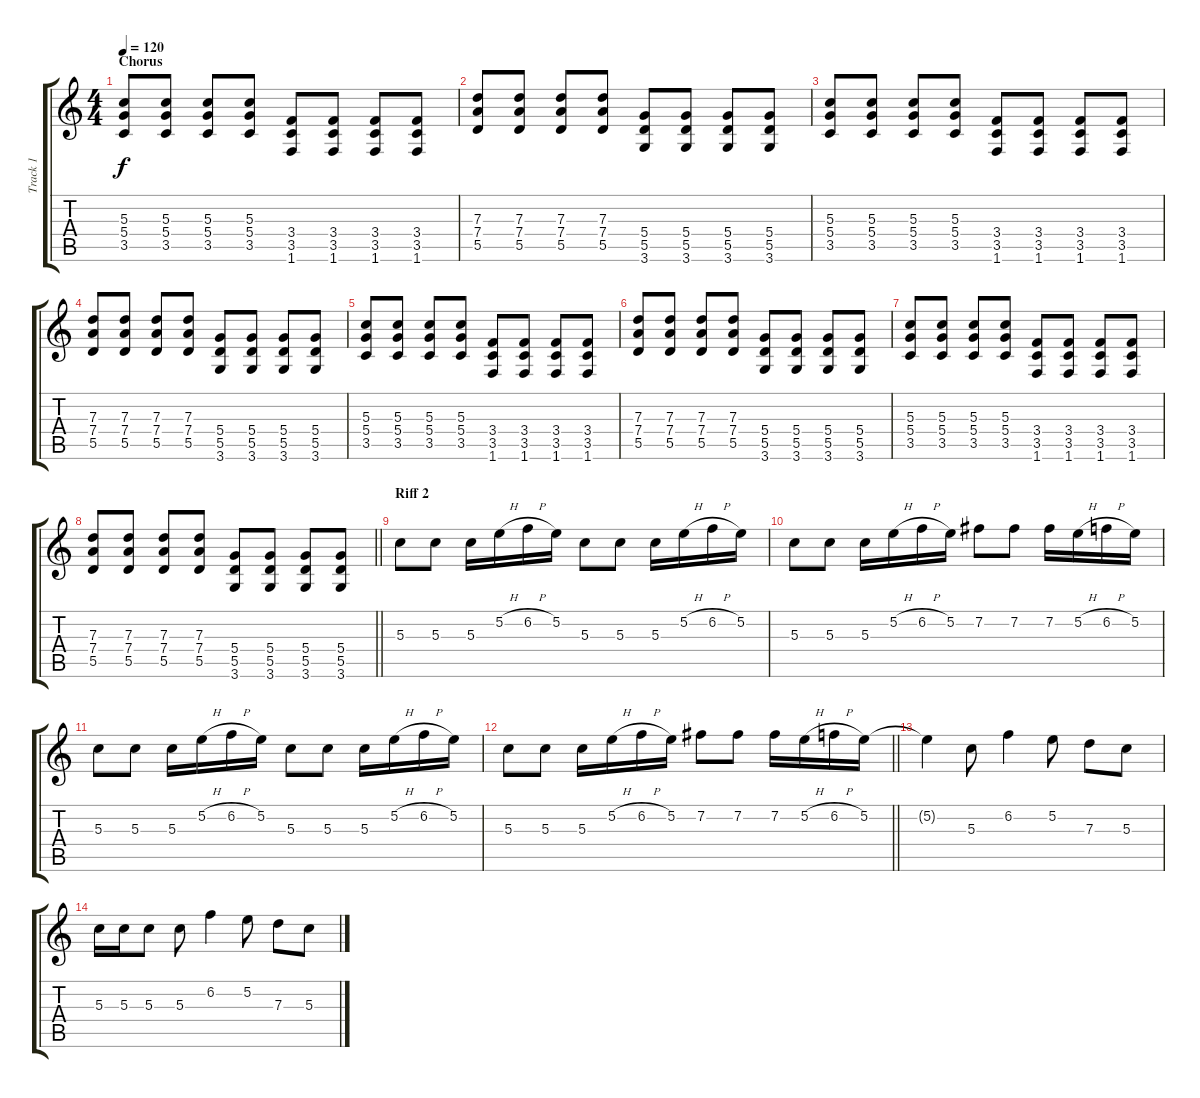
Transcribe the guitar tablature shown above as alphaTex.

\track ("Track 1" "Track 1") {solo instrument distortionguitar}
\staff {score tabs}
\tuning (E4 B3 G3 D3 A2 E2) {hide}
\ts (4 4)
\section ("" "Chorus")
\tempo 120
\clef g2
\ks c
(5.3 5.4 3.5).8{dy f} (5.3 5.4 3.5).8 (5.3 5.4 3.5).8 (5.3 5.4 3.5).8 (3.4 3.5 1.6).8 (3.4 3.5 1.6).8 (3.4 3.5 1.6).8 (3.4 3.5 1.6).8 |
(7.3 7.4 5.5).8 (7.3 7.4 5.5).8 (7.3 7.4 5.5).8 (7.3 7.4 5.5).8 (5.4 5.5 3.6).8 (5.4 5.5 3.6).8 (5.4 5.5 3.6).8 (5.4 5.5 3.6).8 |
(5.3 5.4 3.5).8 (5.3 5.4 3.5).8 (5.3 5.4 3.5).8 (5.3 5.4 3.5).8 (3.4 3.5 1.6).8 (3.4 3.5 1.6).8 (3.4 3.5 1.6).8 (3.4 3.5 1.6).8 |
(7.3 7.4 5.5).8 (7.3 7.4 5.5).8 (7.3 7.4 5.5).8 (7.3 7.4 5.5).8 (5.4 5.5 3.6).8 (5.4 5.5 3.6).8 (5.4 5.5 3.6).8 (5.4 5.5 3.6).8 |
(5.3 5.4 3.5).8 (5.3 5.4 3.5).8 (5.3 5.4 3.5).8 (5.3 5.4 3.5).8 (3.4 3.5 1.6).8 (3.4 3.5 1.6).8 (3.4 3.5 1.6).8 (3.4 3.5 1.6).8 |
(7.3 7.4 5.5).8 (7.3 7.4 5.5).8 (7.3 7.4 5.5).8 (7.3 7.4 5.5).8 (5.4 5.5 3.6).8 (5.4 5.5 3.6).8 (5.4 5.5 3.6).8 (5.4 5.5 3.6).8 |
(5.3 5.4 3.5).8 (5.3 5.4 3.5).8 (5.3 5.4 3.5).8 (5.3 5.4 3.5).8 (3.4 3.5 1.6).8 (3.4 3.5 1.6).8 (3.4 3.5 1.6).8 (3.4 3.5 1.6).8 |
\barLineRight lightlight
(7.3 7.4 5.5).8 (7.3 7.4 5.5).8 (7.3 7.4 5.5).8 (7.3 7.4 5.5).8 (5.4 5.5 3.6).8 (5.4 5.5 3.6).8 (5.4 5.5 3.6).8 (5.4 5.5 3.6).8 |
\section ("" "Riff 2")
5.3.8 5.3.8 5.3.16 5.2{h}.16 6.2{h}.16 5.2.16 5.3.8 5.3.8 5.3.16 5.2{h}.16 6.2{h}.16 5.2.16 |
5.3.8 5.3.8 5.3.16 5.2{h}.16 6.2{h}.16 5.2.16 7.2.8 7.2.8 7.2.16 5.2{h}.16 6.2{h}.16 5.2.16 |
5.3.8 5.3.8 5.3.16 5.2{h}.16 6.2{h}.16 5.2.16 5.3.8 5.3.8 5.3.16 5.2{h}.16 6.2{h}.16 5.2.16 |
\barLineRight lightlight
5.3.8 5.3.8 5.3.16 5.2{h}.16 6.2{h}.16 5.2.16 7.2.8 7.2.8 7.2.16 5.2{h}.16 6.2{h}.16 5.2.16 |
5.2{t}.4 5.3.8 6.2.4 5.2.8 7.3.8 5.3.8 |
5.3.16 5.3.16 5.3.8 5.3.8 6.2.4 5.2.8 7.3.8 5.3.8
